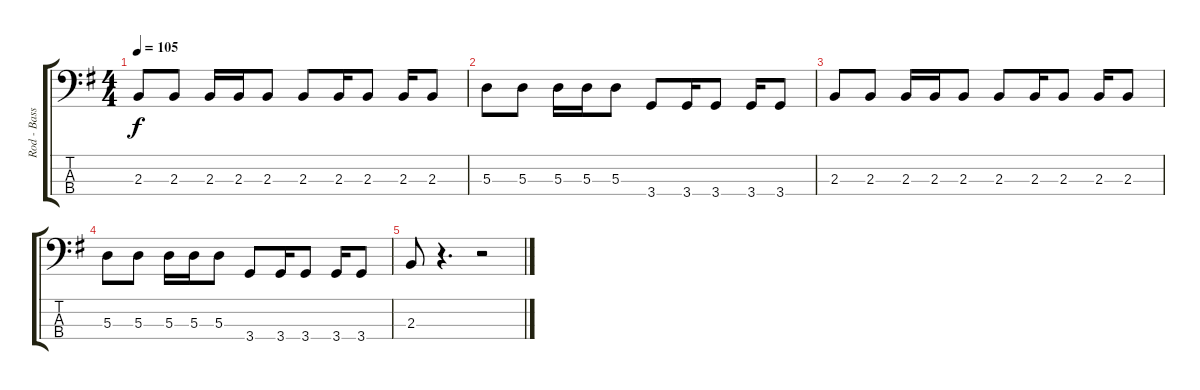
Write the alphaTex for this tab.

\track ("Rod - Bass" "Rod - Bass") {instrument electricbasspick}
\staff {score tabs}
\tuning (G2 D2 A1 E1) {hide}
\ts (4 4)
\tempo 105
\clef f4
\ks g
2.3.8{dy f} 2.3.8 2.3.16 2.3.16 2.3.8 2.3.8 2.3.16 2.3.8 2.3.16 2.3.8 |
5.3.8 5.3.8 5.3.16 5.3.16 5.3.8 3.4.8 3.4.16 3.4.8 3.4.16 3.4.8 |
2.3.8 2.3.8 2.3.16 2.3.16 2.3.8 2.3.8 2.3.16 2.3.8 2.3.16 2.3.8 |
5.3.8 5.3.8 5.3.16 5.3.16 5.3.8 3.4.8 3.4.16 3.4.8 3.4.16 3.4.8 |
2.3.8 r.4{d} r.2
